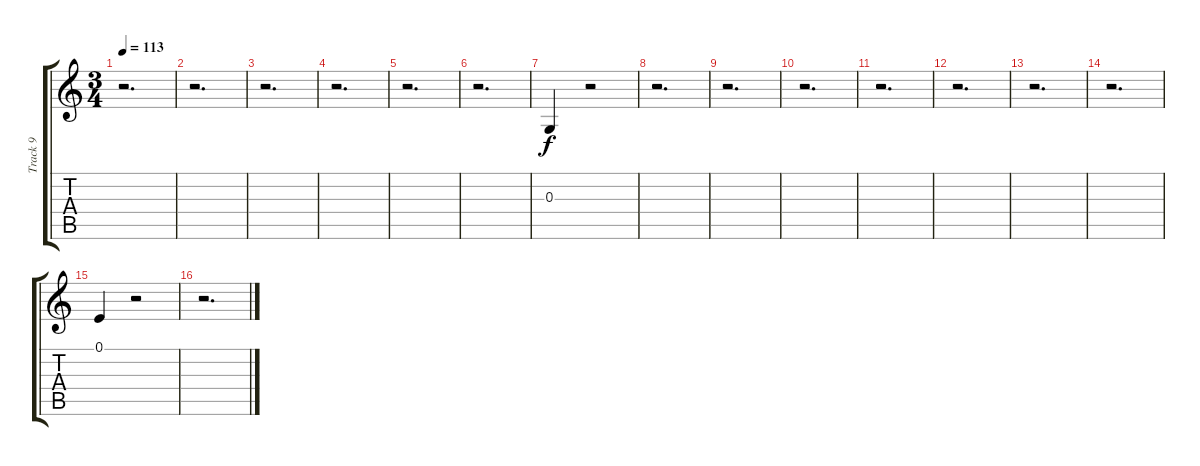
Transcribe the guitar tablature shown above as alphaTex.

\track ("Track 9" "Track 9") {instrument orchestrahit}
\staff {score tabs}
\tuning (E4 B3 G3 D3 A2 E2) {hide}
\ts (3 4)
\tempo 113
\clef g2
\ks c
r.2{d dy f} |
r.2{d} |
r.2{d} |
r.2{d} |
r.2{d} |
r.2{d} |
0.3.4 r.2 |
r.2{d} |
r.2{d} |
r.2{d} |
r.2{d} |
r.2{d} |
r.2{d} |
r.2{d} |
0.1.4 r.2 |
r.2{d}
